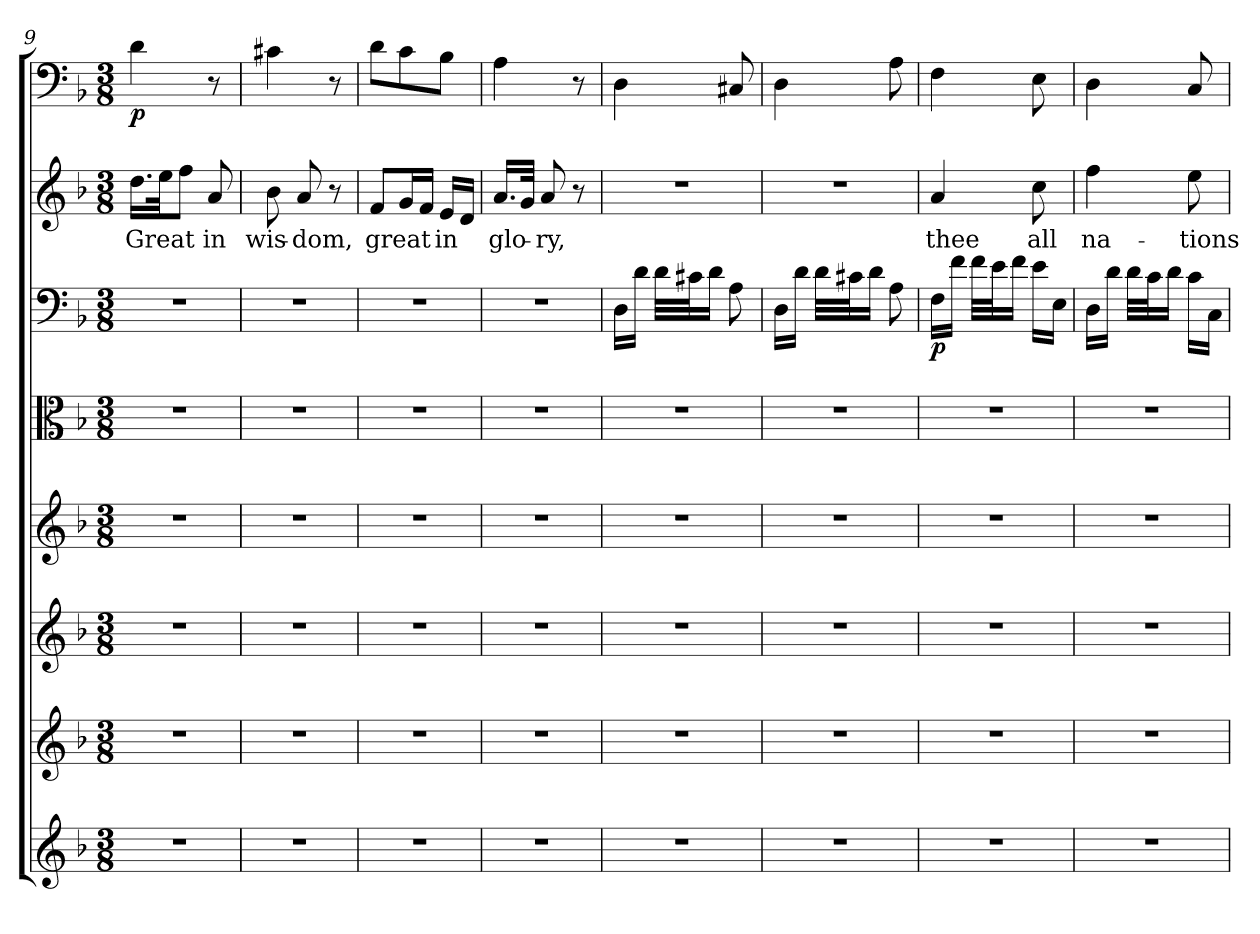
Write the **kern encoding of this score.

**kern	**kern	**kern	**kern	**kern	**kern	**dynam	**kern	**text	**kern	**dynam
*part8	*part7	*part6	*part5	*part4	*part3	*part3	*part2	*part2	*part1	*part1
*staff8	*staff7	*staff6	*staff5	*staff4	*staff3	*staff3	*staff2	*staff2	*staff1	*staff1
*clefG2	*clefG2	*clefG2	*clefG2	*clefC3	*clefF4	*	*clefG2	*	*clefF4	*
*k[b-]	*k[b-]	*k[b-]	*k[b-]	*k[b-]	*k[b-]	*	*k[b-]	*	*k[b-]	*
*d:	*d:	*d:	*d:	*d:	*d:	*	*d:	*	*d:	*
*M3/8	*M3/8	*M3/8	*M3/8	*M3/8	*M3/8	*	*M3/8	*	*M3/8	*
=9	=9	=9	=9	=9	=9	=9	=9	=9	=9	=9
4.r	4.r	4.r	4.r	4.r	4.r	.	16.dd\LL	Great	4d\	p
.	.	.	.	.	.	.	32ee\JK	.	.	.
.	.	.	.	.	.	.	8ff\J	.	.	.
.	.	.	.	.	.	.	8a/	in	8r	.
=10	=10	=10	=10	=10	=10	=10	=10	=10	=10	=10
4.r	4.r	4.r	4.r	4.r	4.r	.	8b-\	wis-	4c#X\	.
.	.	.	.	.	.	.	8a/	-dom,	.	.
.	.	.	.	.	.	.	8r	.	8r	.
=11	=11	=11	=11	=11	=11	=11	=11	=11	=11	=11
4.r	4.r	4.r	4.r	4.r	4.r	.	8f/L	great	8d\L	.
.	.	.	.	.	.	.	16g/L	.	8c\	.
.	.	.	.	.	.	.	16f/JJ	.	.	.
.	.	.	.	.	.	.	16e/LL	in	8B-\J	.
.	.	.	.	.	.	.	16d/JJ	.	.	.
=12	=12	=12	=12	=12	=12	=12	=12	=12	=12	=12
4.r	4.r	4.r	4.r	4.r	4.r	.	16.a/LL	glo-	4A\	.
.	.	.	.	.	.	.	32g/JJk	.	.	.
.	.	.	.	.	.	.	8a/	-ry,	.	.
.	.	.	.	.	.	.	8r	.	8r	.
=13	=13	=13	=13	=13	=13	=13	=13	=13	=13	=13
4.r	4.r	4.r	4.r	4.r	16D\LL	.	4.r	.	4D\	.
.	.	.	.	.	16d\JJ	.	.	.	.	.
.	.	.	.	.	32d\LLL	.	.	.	.	.
.	.	.	.	.	32c#X\J	.	.	.	.	.
.	.	.	.	.	16d\JJ	.	.	.	.	.
.	.	.	.	.	8A\	.	.	.	8C#X/	.
=14	=14	=14	=14	=14	=14	=14	=14	=14	=14	=14
4.r	4.r	4.r	4.r	4.r	16D\LL	.	4.r	.	4D\	.
.	.	.	.	.	16d\JJ	.	.	.	.	.
.	.	.	.	.	32d\LLL	.	.	.	.	.
.	.	.	.	.	32c#X\J	.	.	.	.	.
.	.	.	.	.	16d\JJ	.	.	.	.	.
.	.	.	.	.	8A\	.	.	.	8A\	.
=15	=15	=15	=15	=15	=15	=15	=15	=15	=15	=15
4.r	4.r	4.r	4.r	4.r	16F\LL	p	4a/	thee	4F\	.
.	.	.	.	.	16f\JJ	.	.	.	.	.
.	.	.	.	.	32f\LLL	.	.	.	.	.
.	.	.	.	.	32e\J	.	.	.	.	.
.	.	.	.	.	16f\JJ	.	.	.	.	.
.	.	.	.	.	16e\LL	.	8cc\	all	8E\	.
.	.	.	.	.	16E\JJ	.	.	.	.	.
=16	=16	=16	=16	=16	=16	=16	=16	=16	=16	=16
4.r	4.r	4.r	4.r	4.r	16D\LL	.	4ff\	na-	4D\	.
.	.	.	.	.	16d\JJ	.	.	.	.	.
.	.	.	.	.	32d\LLL	.	.	.	.	.
.	.	.	.	.	32c\J	.	.	.	.	.
.	.	.	.	.	16d\JJ	.	.	.	.	.
.	.	.	.	.	16c\LL	.	8ee\	-tions	8C/	.
.	.	.	.	.	16C\JJ	.	.	.	.	.
=	=	=	=	=	=	=	=	=	=	=
*-	*-	*-	*-	*-	*-	*-	*-	*-	*-	*-
